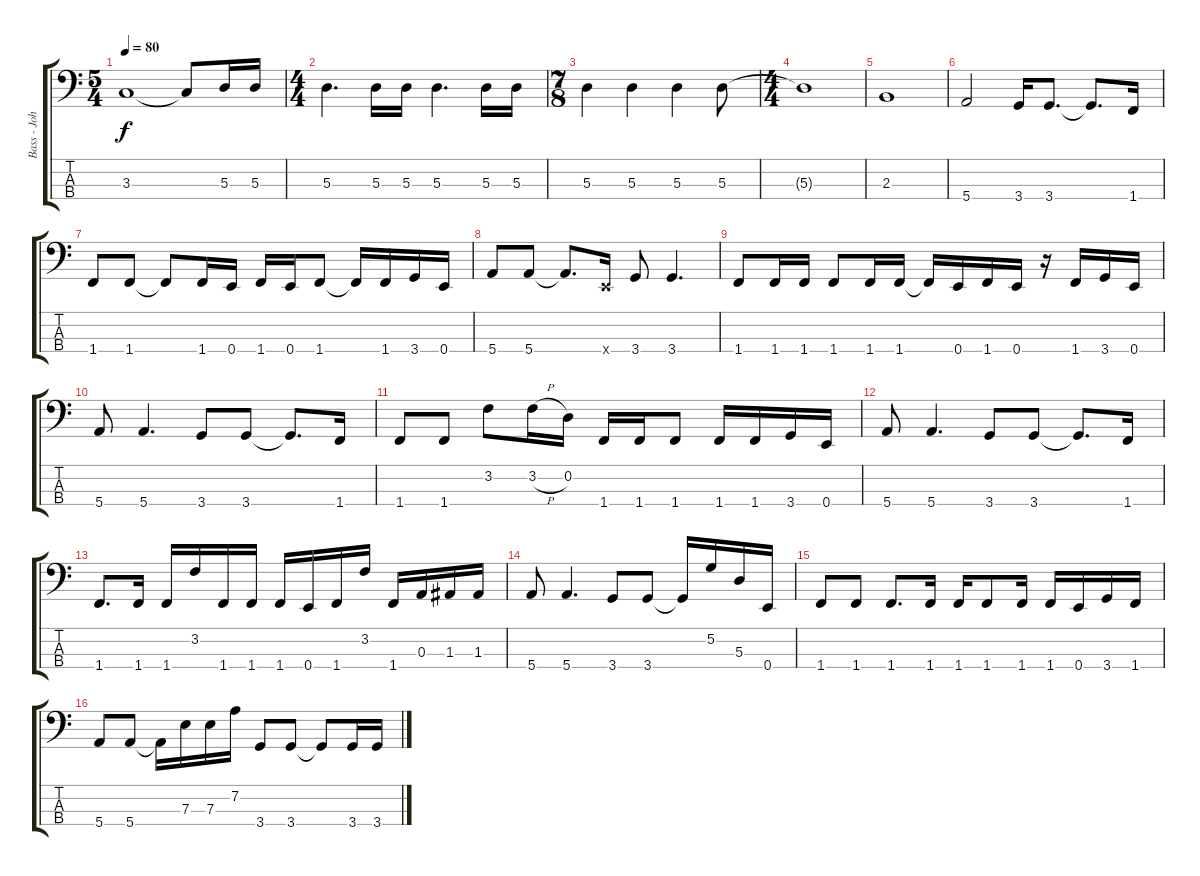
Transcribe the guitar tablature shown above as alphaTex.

\track ("Bass - John Paul Jones" "Bass - Joh") {instrument fretlessbass}
\staff {score tabs}
\tuning (G2 D2 A1 E1) {hide}
\ts (5 4)
\tempo 80
\clef f4
\ks c
3.3.1{dy f} 3.3{t}.8 5.3.16 5.3.16 |
\ts (4 4)
5.3.4{d} 5.3.16 5.3.16 5.3.4{d} 5.3.16 5.3.16 |
\ts (7 8)
5.3.4 5.3.4 5.3.4 5.3.8 |
\ts (4 4)
5.3{t}.1 |
2.3.1 |
5.4.2 3.4.16 3.4.8{d} 3.4{t}.8{d} 1.4.16 |
1.4.8 1.4.8 1.4{t}.8 1.4.16 0.4.16 1.4.16 0.4.16 1.4.8 1.4{t}.16 1.4.16 3.4.16 0.4.16 |
5.4.8 5.4.8 5.4{t}.8{d} 0.4{x}.16 3.4.8 3.4.4{d} |
1.4.8 1.4.16 1.4.16 1.4.8 1.4.16 1.4.16 1.4{t}.16 0.4.16 1.4.16 0.4.16 r.16 1.4.16 3.4.16 0.4.16 |
5.4.8 5.4.4{d} 3.4.8 3.4.8 3.4{t}.8{d} 1.4.16 |
1.4.8 1.4.8 3.2.8 3.2{h}.16 0.2.16 1.4.16 1.4.16 1.4.8 1.4.16 1.4.16 3.4.16 0.4.16 |
5.4.8 5.4.4{d} 3.4.8 3.4.8 3.4{t}.8{d} 1.4.16 |
1.4.8{d} 1.4.16 1.4.16 3.2.16 1.4.16 1.4.16 1.4.16 0.4.16 1.4.16 3.2.16 1.4.16 0.3.16 1.3.16 1.3.16 |
5.4.8 5.4.4{d} 3.4.8 3.4.8 3.4{t}.16 5.2.16 5.3.16 0.4.16 |
1.4.8 1.4.8 1.4.8{d} 1.4.16 1.4.16 1.4.8 1.4.16 1.4.16 0.4.16 3.4.16 1.4.16 |
5.4.8 5.4.8 5.4{t}.16 7.3.16 7.3.16 7.2.16 3.4.8 3.4.8 3.4{t}.8 3.4.16 3.4.16
